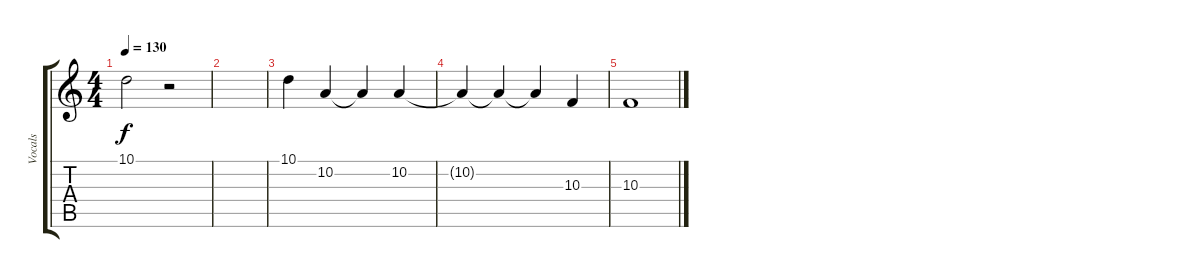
\track ("Vocals" "Vocals") {instrument choiraahs}
\staff {score tabs}
\tuning (E4 B3 G3 D3 A2 E2) {hide}
\ts (4 4)
\tempo 130
\clef g2
\ks c
10.1{t}.2{dy f} r.2 |
|
10.1.4 10.2.4 10.2{t}.4 10.2.4 |
10.2{t}.4 10.2{t}.4 10.2{t}.4 10.3.4 |
10.3.1
